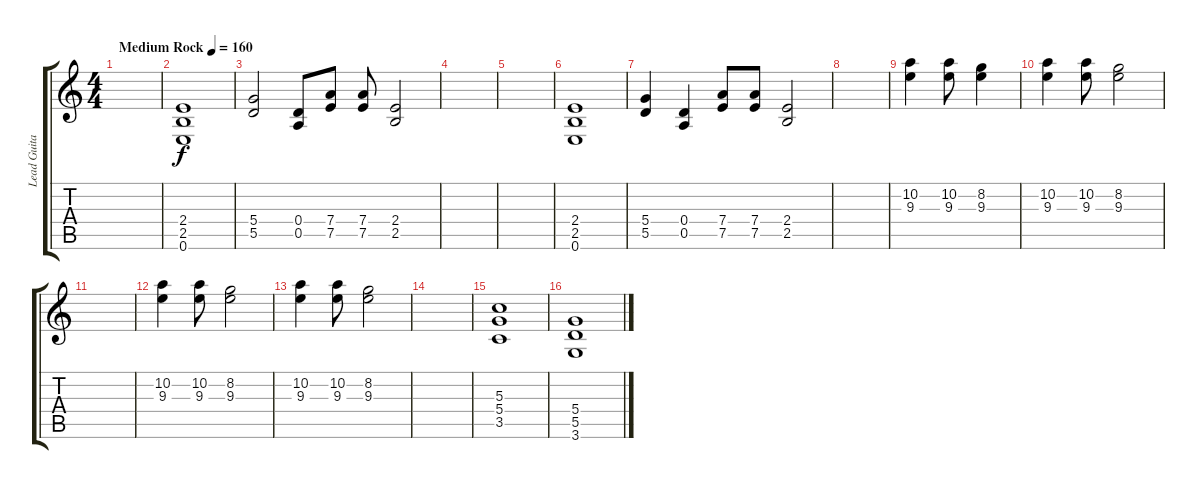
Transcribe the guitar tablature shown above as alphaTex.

\track ("Lead Guitar" "Lead Guita") {instrument overdrivenguitar}
\staff {score tabs}
\tuning (E4 B3 G3 D3 A2 E2) {hide}
\ts (4 4)
\tempo (160 "Medium Rock")
\clef g2
\ks c
|
(2.4 2.5 0.6).1 |
(5.4 5.5).2 (0.4 0.5).8 (7.4 7.5).8 (7.4 7.5).8 (2.4 2.5).2 |
|
|
(2.4 2.5 0.6).1 |
(5.4 5.5).4 (0.4 0.5).4 (7.4 7.5).8 (7.4 7.5).8 (2.4 2.5).2 |
|
(10.2 9.3).4 (10.2 9.3).8 (8.2 9.3).4 |
(10.2 9.3).4 (10.2 9.3).8 (8.2 9.3).2 |
|
(10.2 9.3).4 (10.2 9.3).8 (8.2 9.3).2 |
(10.2 9.3).4 (10.2 9.3).8 (8.2 9.3).2 |
|
(5.3 5.4 3.5).1 |
(5.4 5.5 3.6).1
